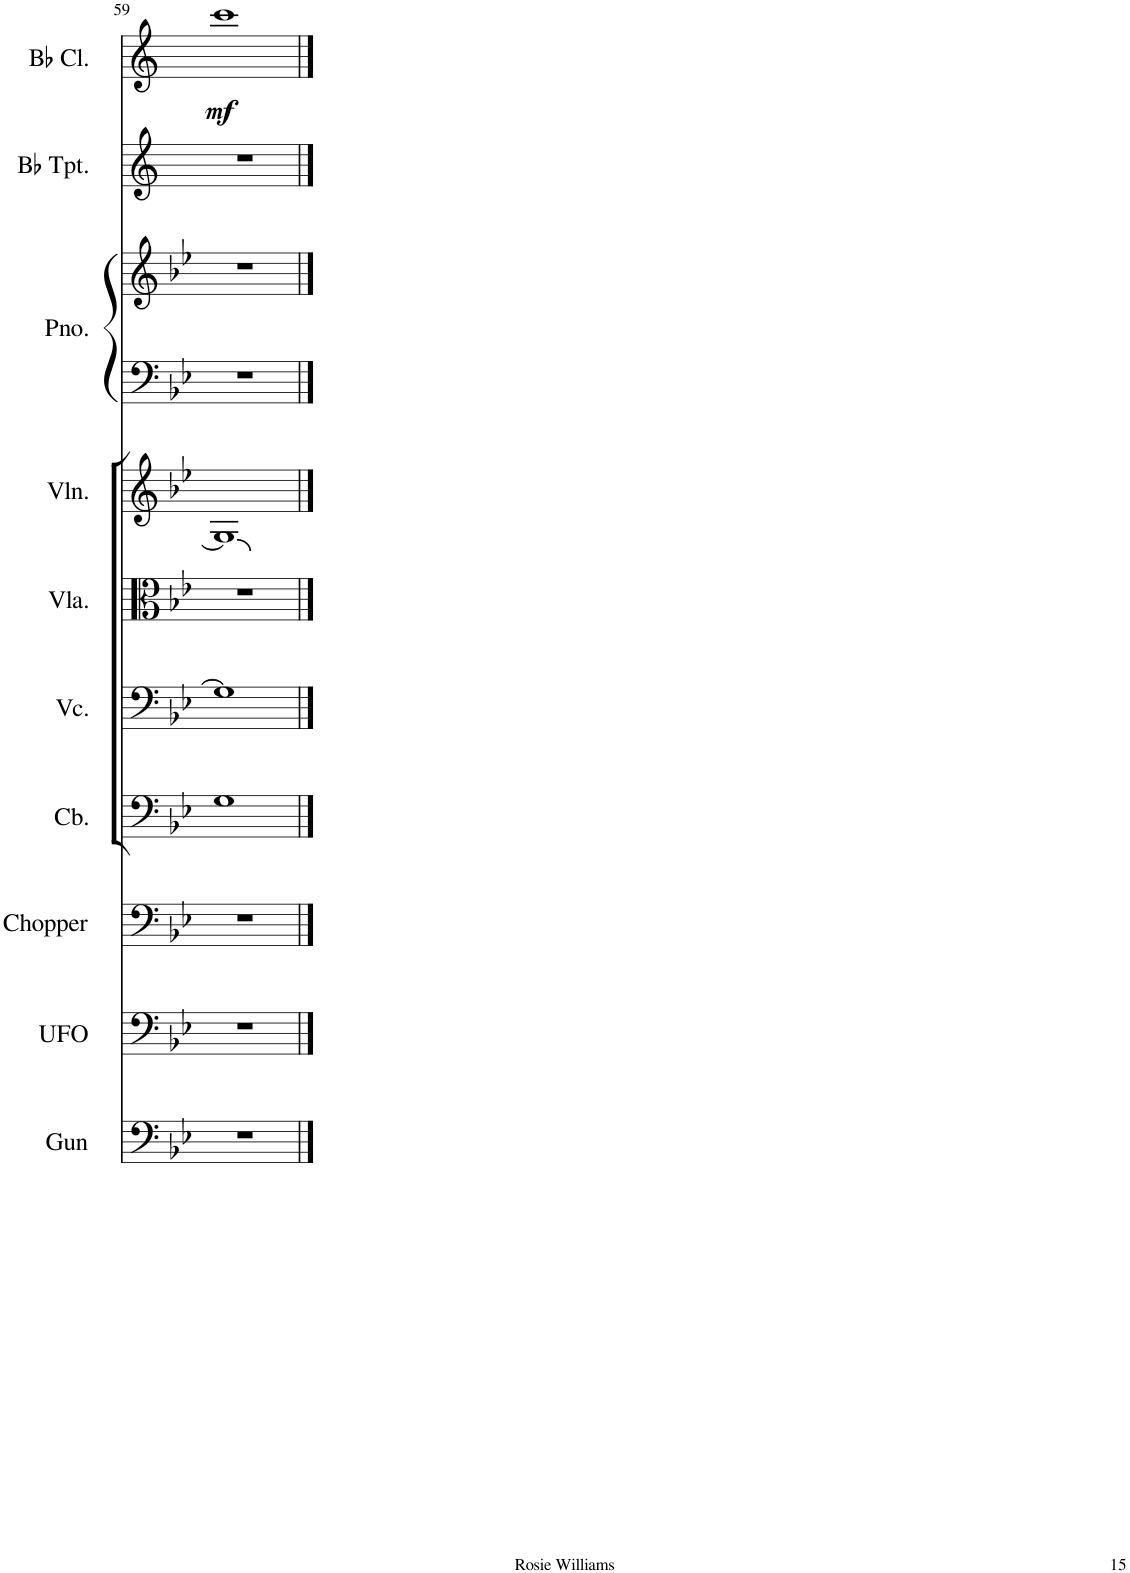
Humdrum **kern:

**kern	**kern	**kern	**kern	**kern	**kern	**kern	**kern	**kern	**kern	**kern	**dynam
*part10	*part9	*part8	*part7	*part6	*part5	*part4	*part3	*part3	*part2	*part1	*part1
*staff11	*staff10	*staff9	*staff8	*staff7	*staff6	*staff5	*staff4	*staff3	*staff2	*staff1	*staff1
*I"Gunshot	*I"UFO	*I"Helicopter	*I"Contrabass	*I"Violoncello	*I"Viola	*I"Violin	*I"Piano	*	*I"Bb Trumpet	*I"Bb Clarinet	*
*I'Gun	*I'UFO	*	*I'Cb.	*I'Vc.	*I'Vla.	*I'Vln.	*I'Pno.	*	*I'Bb Tpt.	*I'Bb Cl.	*
!!LO:PB:g=z
*clefF4	*clefF4	*clefF4	*clefF4	*clefF4	*clefC3	*clefG2	*clefF4	*clefG2	*clefG2	*clefG2	*
*	*	*	*Trd7c12	*	*	*	*	*	*Trd1c2	*Trd1c2	*
*k[b-e-]	*k[b-e-]	*k[b-e-]	*k[b-e-]	*k[b-e-]	*k[b-e-]	*k[b-e-]	*k[b-e-]	*k[b-e-]	*k[]	*k[]	*
*M4/4	*M4/4	*M4/4	*M4/4	*M4/4	*M4/4	*M4/4	*M4/4	*M4/4	*M4/4	*M4/4	*
=59	=59	=59	=59	=59	=59	=59	=59	=59	=59	=59	=59
!	!	!	!	!	!	!	!	!	!	!	!LO:DY:b
1r	1r	1r	1G	1G]	1r	1G]	1r	1r	1r	1ccc	mf
==	==	==	==	==	==	==	==	==	==	==	==
*-	*-	*-	*-	*-	*-	*-	*-	*-	*-	*-	*-
